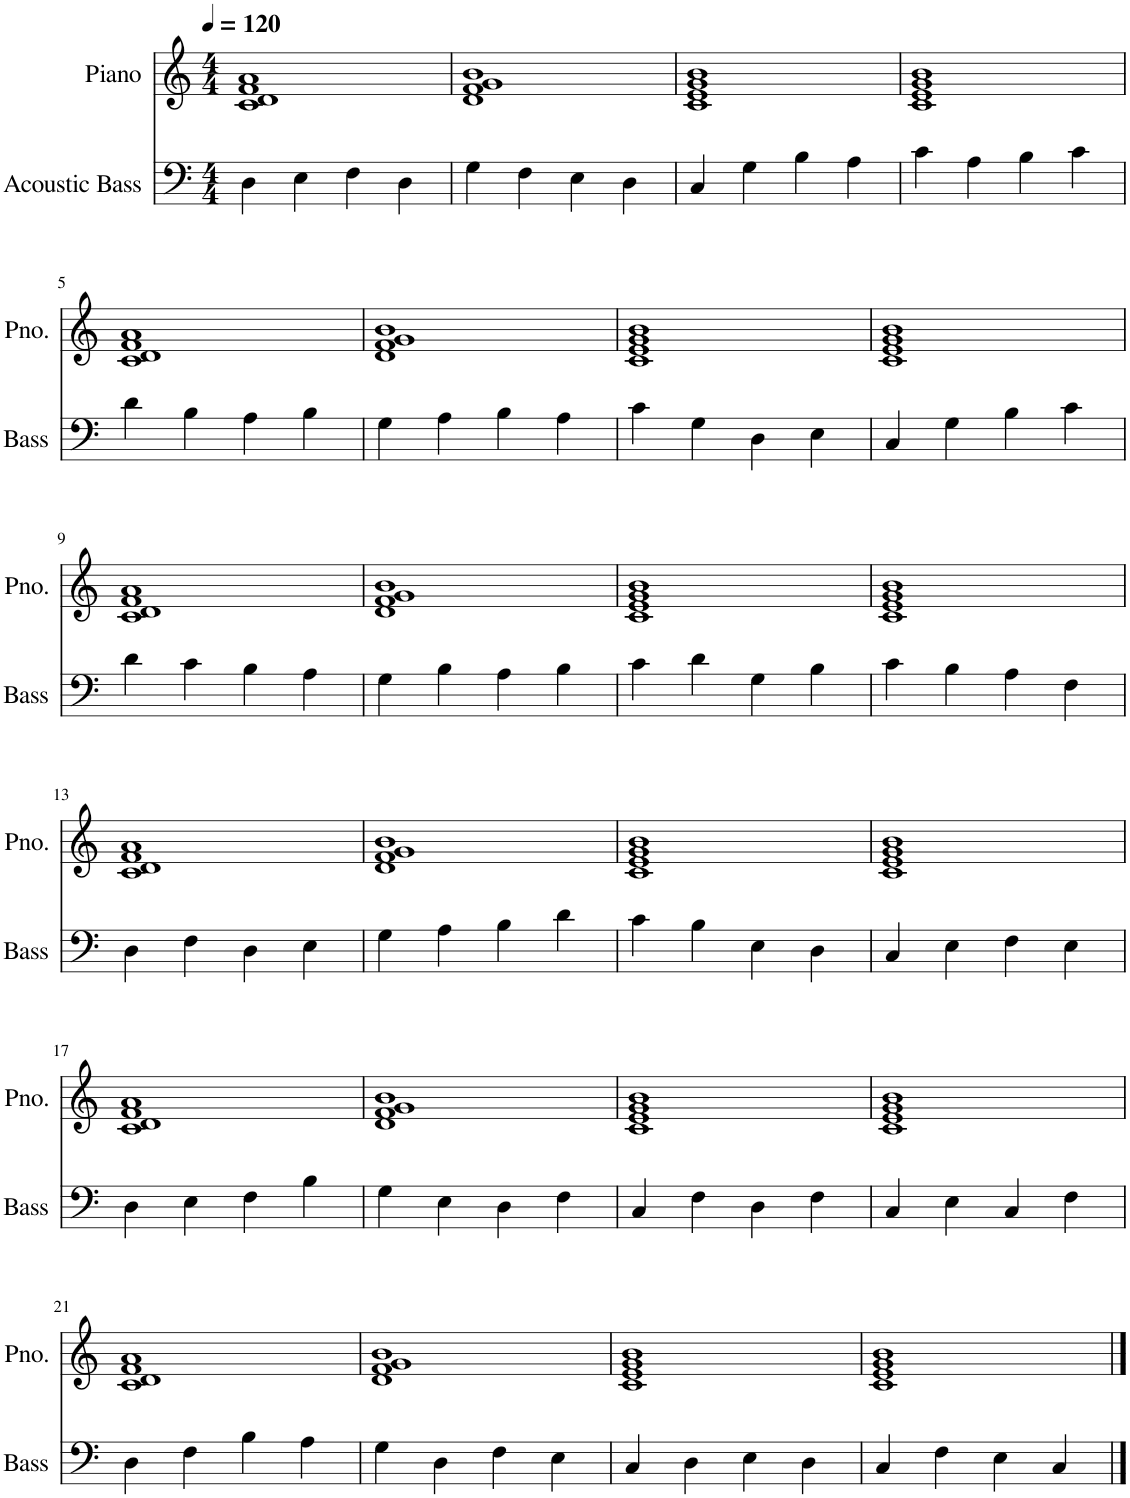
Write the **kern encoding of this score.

**kern	**kern
*part2	*part1
*staff2	*staff1
*I"Acoustic Bass	*I"Piano
*I'Bass	*I'Pno.
*clefF4	*clefG2
*Trd7c12	*
*k[]	*k[]
*M4/4	*M4/4
*MM120	*MM120
=1	=1
4D\	1c 1d 1f 1a
4E\	.
4F\	.
4D\	.
=2	=2
4G\	1d 1f 1g 1b
4F\	.
4E\	.
4D\	.
=3	=3
4C/	1c 1e 1g 1b
4G\	.
4B\	.
4A\	.
=4	=4
4c\	1c 1e 1g 1b
4A\	.
4B\	.
4c\	.
!!LO:LB:g=z
=5	=5
4d\	1c 1d 1f 1a
4B\	.
4A\	.
4B\	.
=6	=6
4G\	1d 1f 1g 1b
4A\	.
4B\	.
4A\	.
=7	=7
4c\	1c 1e 1g 1b
4G\	.
4D\	.
4E\	.
=8	=8
4C/	1c 1e 1g 1b
4G\	.
4B\	.
4c\	.
!!LO:LB:g=z
=9	=9
4d\	1c 1d 1f 1a
4c\	.
4B\	.
4A\	.
=10	=10
4G\	1d 1f 1g 1b
4B\	.
4A\	.
4B\	.
=11	=11
4c\	1c 1e 1g 1b
4d\	.
4G\	.
4B\	.
=12	=12
4c\	1c 1e 1g 1b
4B\	.
4A\	.
4F\	.
!!LO:LB:g=z
=13	=13
4D\	1c 1d 1f 1a
4F\	.
4D\	.
4E\	.
=14	=14
4G\	1d 1f 1g 1b
4A\	.
4B\	.
4d\	.
=15	=15
4c\	1c 1e 1g 1b
4B\	.
4E\	.
4D\	.
=16	=16
4C/	1c 1e 1g 1b
4E\	.
4F\	.
4E\	.
!!LO:LB:g=z
=17	=17
4D\	1c 1d 1f 1a
4E\	.
4F\	.
4B\	.
=18	=18
4G\	1d 1f 1g 1b
4E\	.
4D\	.
4F\	.
=19	=19
4C/	1c 1e 1g 1b
4F\	.
4D\	.
4F\	.
=20	=20
4C/	1c 1e 1g 1b
4E\	.
4C/	.
4F\	.
!!LO:LB:g=z
=21	=21
4D\	1c 1d 1f 1a
4F\	.
4B\	.
4A\	.
=22	=22
4G\	1d 1f 1g 1b
4D\	.
4F\	.
4E\	.
=23	=23
4C/	1c 1e 1g 1b
4D\	.
4E\	.
4D\	.
=24	=24
4C/	1c 1e 1g 1b
4F\	.
4E\	.
4C/	.
==	==
*-	*-
